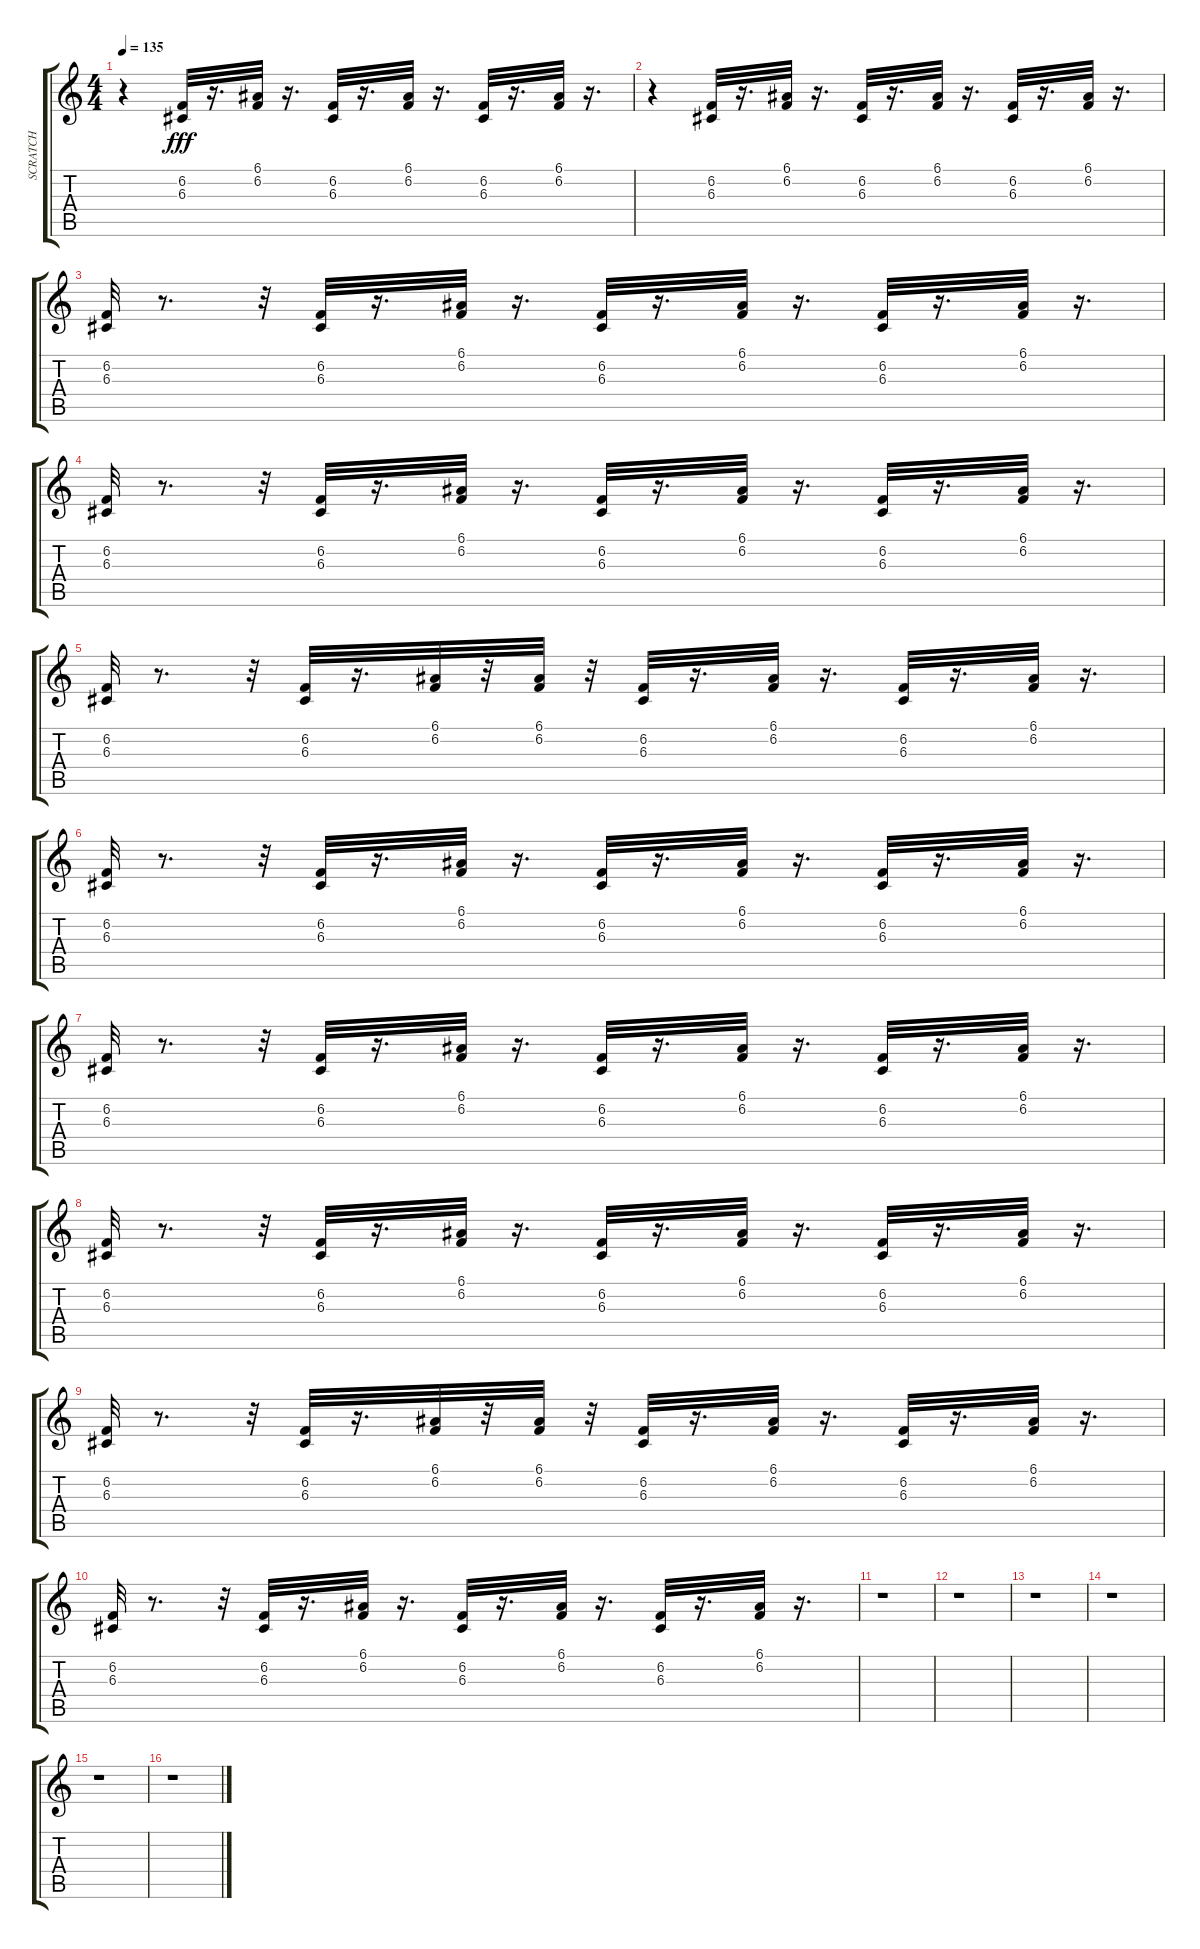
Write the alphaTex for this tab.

\track ("SCRATCH" "SCRATCH") {instrument lead5charang}
\staff {score tabs}
\tuning (E4 B3 G3 D3 A2 E2) {hide}
\ts (4 4)
\tempo 135
\clef g2
\ks c
r.4{dy fff} (6.2 6.3).32 r.16{d} (6.1 6.2).32 r.16{d} (6.2 6.3).32 r.16{d} (6.1 6.2).32 r.16{d} (6.2 6.3).32 r.16{d} (6.1 6.2).32 r.16{d} |
r.4 (6.2 6.3).32 r.16{d} (6.1 6.2).32 r.16{d} (6.2 6.3).32 r.16{d} (6.1 6.2).32 r.16{d} (6.2 6.3).32 r.16{d} (6.1 6.2).32 r.16{d} |
(6.2 6.3).32 r.8{d} r.32 (6.2 6.3).32 r.16{d} (6.1 6.2).32 r.16{d} (6.2 6.3).32 r.16{d} (6.1 6.2).32 r.16{d} (6.2 6.3).32 r.16{d} (6.1 6.2).32 r.16{d} |
(6.2 6.3).32 r.8{d} r.32 (6.2 6.3).32 r.16{d} (6.1 6.2).32 r.16{d} (6.2 6.3).32 r.16{d} (6.1 6.2).32 r.16{d} (6.2 6.3).32 r.16{d} (6.1 6.2).32 r.16{d} |
(6.2 6.3).32 r.8{d} r.32 (6.2 6.3).32 r.16{d} (6.1 6.2).32 r.32 (6.1 6.2).32 r.32 (6.2 6.3).32 r.16{d} (6.1 6.2).32 r.16{d} (6.2 6.3).32 r.16{d} (6.1 6.2).32 r.16{d} |
(6.2 6.3).32 r.8{d} r.32 (6.2 6.3).32 r.16{d} (6.1 6.2).32 r.16{d} (6.2 6.3).32 r.16{d} (6.1 6.2).32 r.16{d} (6.2 6.3).32 r.16{d} (6.1 6.2).32 r.16{d} |
(6.2 6.3).32 r.8{d} r.32 (6.2 6.3).32 r.16{d} (6.1 6.2).32 r.16{d} (6.2 6.3).32 r.16{d} (6.1 6.2).32 r.16{d} (6.2 6.3).32 r.16{d} (6.1 6.2).32 r.16{d} |
(6.2 6.3).32 r.8{d} r.32 (6.2 6.3).32 r.16{d} (6.1 6.2).32 r.16{d} (6.2 6.3).32 r.16{d} (6.1 6.2).32 r.16{d} (6.2 6.3).32 r.16{d} (6.1 6.2).32 r.16{d} |
(6.2 6.3).32 r.8{d} r.32 (6.2 6.3).32 r.16{d} (6.1 6.2).32 r.32 (6.1 6.2).32 r.32 (6.2 6.3).32 r.16{d} (6.1 6.2).32 r.16{d} (6.2 6.3).32 r.16{d} (6.1 6.2).32 r.16{d} |
(6.2 6.3).32 r.8{d} r.32 (6.2 6.3).32 r.16{d} (6.1 6.2).32 r.16{d} (6.2 6.3).32 r.16{d} (6.1 6.2).32 r.16{d} (6.2 6.3).32 r.16{d} (6.1 6.2).32 r.16{d} |
r.1 |
r.1 |
r.1 |
r.1 |
r.1 |
r.1
